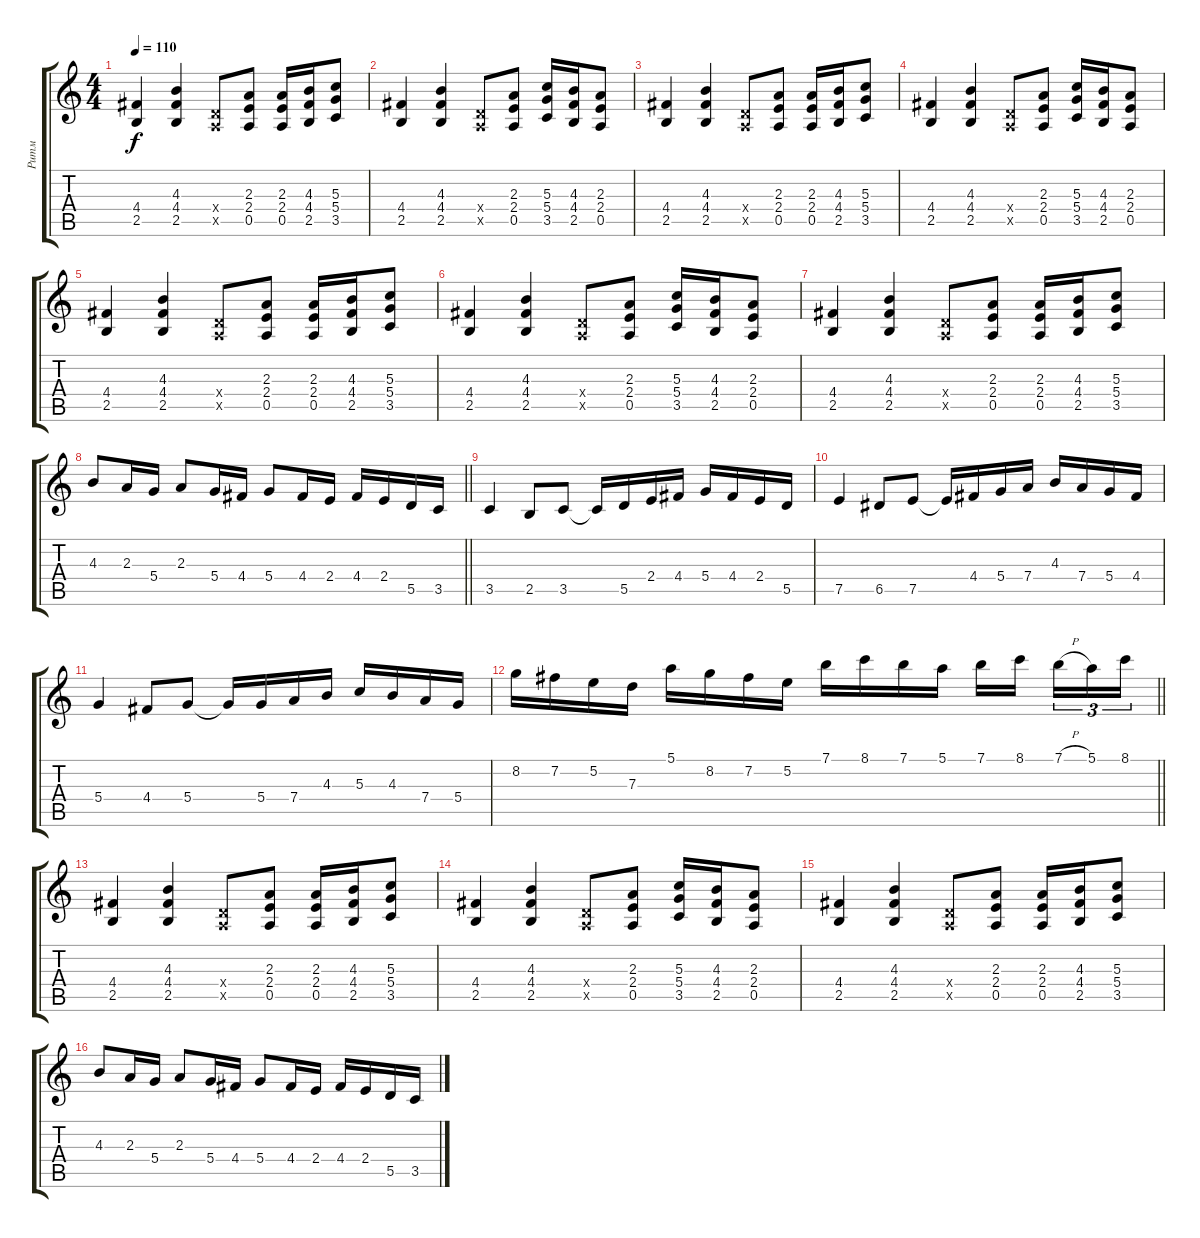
\track ("Ритм" "Ритм") {instrument overdrivenguitar}
\staff {score tabs}
\tuning (E4 B3 G3 D3 A2 E2) {hide}
\ts (4 4)
\tempo 110
\clef g2
\ks c
(4.4 2.5).4{dy f} (4.3 4.4 2.5).4 (0.4{x} 0.5{x}).8 (2.3 2.4 0.5).8 (2.3 2.4 0.5).16 (4.3 4.4 2.5).16 (5.3 5.4 3.5).8 |
(4.4 2.5).4 (4.3 4.4 2.5).4 (0.4{x} 0.5{x}).8 (2.3 2.4 0.5).8 (5.3 5.4 3.5).16 (4.3 4.4 2.5).16 (2.3 2.4 0.5).8 |
(4.4 2.5).4 (4.3 4.4 2.5).4 (0.4{x} 0.5{x}).8 (2.3 2.4 0.5).8 (2.3 2.4 0.5).16 (4.3 4.4 2.5).16 (5.3 5.4 3.5).8 |
(4.4 2.5).4 (4.3 4.4 2.5).4 (0.4{x} 0.5{x}).8 (2.3 2.4 0.5).8 (5.3 5.4 3.5).16 (4.3 4.4 2.5).16 (2.3 2.4 0.5).8 |
(4.4 2.5).4 (4.3 4.4 2.5).4 (0.4{x} 0.5{x}).8 (2.3 2.4 0.5).8 (2.3 2.4 0.5).16 (4.3 4.4 2.5).16 (5.3 5.4 3.5).8 |
(4.4 2.5).4 (4.3 4.4 2.5).4 (0.4{x} 0.5{x}).8 (2.3 2.4 0.5).8 (5.3 5.4 3.5).16 (4.3 4.4 2.5).16 (2.3 2.4 0.5).8 |
(4.4 2.5).4 (4.3 4.4 2.5).4 (0.4{x} 0.5{x}).8 (2.3 2.4 0.5).8 (2.3 2.4 0.5).16 (4.3 4.4 2.5).16 (5.3 5.4 3.5).8 |
\barLineRight lightlight
4.3.8 2.3.16 5.4.16 2.3.8 5.4.16 4.4.16 5.4.8 4.4.16 2.4.16 4.4.16 2.4.16 5.5.16 3.5.16 |
3.5.4 2.5.8 3.5.8 3.5{t}.16 5.5.16 2.4.16 4.4.16 5.4.16 4.4.16 2.4.16 5.5.16 |
7.5.4 6.5.8 7.5.8 7.5{t}.16 4.4.16 5.4.16 7.4.16 4.3.16 7.4.16 5.4.16 4.4.16 |
5.4.4 4.4.8 5.4.8 5.4{t}.16 5.4.16 7.4.16 4.3.16 5.3.16 4.3.16 7.4.16 5.4.16 |
\barLineRight lightlight
8.2.16 7.2.16 5.2.16 7.3.16 5.1.16 8.2.16 7.2.16 5.2.16 7.1.16 8.1.16 7.1.16 5.1.16 7.1.16 8.1.16{beam splitsecondary} 7.1{h}.16{tu (3 2)} 5.1.16{tu (3 2)} 8.1.16{tu (3 2)} |
(4.4 2.5).4 (4.3 4.4 2.5).4 (0.4{x} 0.5{x}).8 (2.3 2.4 0.5).8 (2.3 2.4 0.5).16 (4.3 4.4 2.5).16 (5.3 5.4 3.5).8 |
(4.4 2.5).4 (4.3 4.4 2.5).4 (0.4{x} 0.5{x}).8 (2.3 2.4 0.5).8 (5.3 5.4 3.5).16 (4.3 4.4 2.5).16 (2.3 2.4 0.5).8 |
(4.4 2.5).4 (4.3 4.4 2.5).4 (0.4{x} 0.5{x}).8 (2.3 2.4 0.5).8 (2.3 2.4 0.5).16 (4.3 4.4 2.5).16 (5.3 5.4 3.5).8 |
4.3.8 2.3.16 5.4.16 2.3.8 5.4.16 4.4.16 5.4.8 4.4.16 2.4.16 4.4.16 2.4.16 5.5.16 3.5.16
